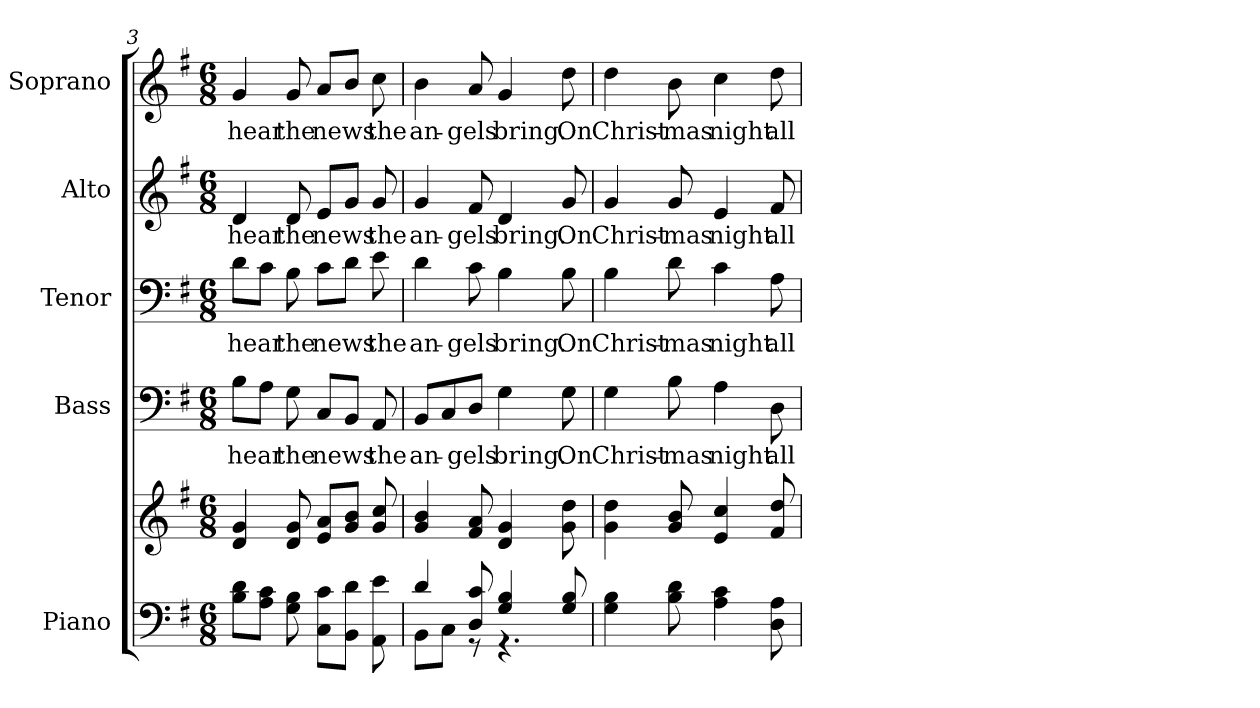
**kern	**kern	**kern	**text	**kern	**text	**kern	**text	**kern	**text
*part5	*part5	*part4	*part4	*part3	*part3	*part2	*part2	*part1	*part1
*staff6	*staff5	*staff4	*staff4	*staff3	*staff3	*staff2	*staff2	*staff1	*staff1
*I"Piano	*	*I"Bass	*	*I"Tenor	*	*I"Alto	*	*I"Soprano	*
*I'Pno.	*	*I'B.	*	*I'T.	*	*I'A.	*	*I'S.	*
!!LO:PB:g=z
*clefF4	*clefG2	*clefF4	*	*clefF4	*	*clefG2	*	*clefG2	*
*k[f#]	*k[f#]	*k[f#]	*	*k[f#]	*	*k[f#]	*	*k[f#]	*
*G:	*G:	*G:	*	*G:	*	*G:	*	*G:	*
*M6/8	*M6/8	*M6/8	*	*M6/8	*	*M6/8	*	*M6/8	*
=3	=3	=3	=3	=3	=3	=3	=3	=3	=3
!	!	!	!LO:LY:b:color=#000000	!	!	!	!	!	!
!	!	!	!	!	!LO:LY:b:color=#000000	!	!	!	!
!	!	!	!	!	!	!	!LO:LY:b:color=#000000	!	!
!	!	!	!	!	!	!	!	!	!LO:LY:b:color=#000000
8Bi\ 8diL	4di/ 4gi	8Bi\L	hear	8di\L	hear	4di/	hear	4gi/	hear
8Ai\ 8ciJ	.	8Ai\J	.	8ci\J	.	.	.	.	.
!	!	!	!LO:LY:b:color=#000000	!	!	!	!	!	!
!	!	!	!	!	!LO:LY:b:color=#000000	!	!	!	!
!	!	!	!	!	!	!	!LO:LY:b:color=#000000	!	!
!	!	!	!	!	!	!	!	!	!LO:LY:b:color=#000000
8Gi\ 8Bi	8di/ 8gi	8Gi\	the	8Bi\	the	8di/	the	8gi/	the
!	!	!	!LO:LY:b:color=#000000	!	!	!	!	!	!
!	!	!	!	!	!LO:LY:b:color=#000000	!	!	!	!
!	!	!	!	!	!	!	!LO:LY:b:color=#000000	!	!
!	!	!	!	!	!	!	!	!	!LO:LY:b:color=#000000
8Ci\ 8ciL	8ei/ 8aiL	8Ci/L	news	8ci\L	news	8ei/L	news	8ai/L	news
8BBi\ 8diJ	8gi/ 8biJ	8BBi/J	.	8di\J	.	8gi/J	.	8bi/J	.
!	!	!	!LO:LY:b:color=#000000	!	!	!	!	!	!
!	!	!	!	!	!LO:LY:b:color=#000000	!	!	!	!
!	!	!	!	!	!	!	!LO:LY:b:color=#000000	!	!
!	!	!	!	!	!	!	!	!	!LO:LY:b:color=#000000
8AAi\ 8ei	8gi/ 8cci	8AAi/	the	8ei\	the	8gi/	the	8cci\	the
=4	=4	=4	=4	=4	=4	=4	=4	=4	=4
*^	*	*	*	*	*	*	*	*	*
!	!	!	!	!LO:LY:b:color=#000000	!	!	!	!	!	!
!	!	!	!	!	!	!LO:LY:b:color=#000000	!	!	!	!
!	!	!	!	!	!	!	!	!LO:LY:b:color=#000000	!	!
!	!	!	!	!	!	!	!	!	!	!LO:LY:b:color=#000000
4di/	8BBi\L	4gi/ 4bi	8BBi/L	an-	4di\	an-	4gi/	an-	4bi\	an-
.	8Ci\J	.	8Ci/	.	.	.	.	.	.	.
!	!	!	!	!LO:LY:b:color=#000000	!	!	!	!	!	!
!	!	!	!	!	!	!LO:LY:b:color=#000000	!	!	!	!
!	!	!	!	!	!	!	!	!LO:LY:b:color=#000000	!	!
!	!	!	!	!	!	!	!	!	!	!LO:LY:b:color=#000000
8Di/ 8ci	8r	8f#i/ 8ai	8Di/J	-gels	8ci\	-gels	8f#i/	-gels	8ai/	-gels
!	!	!	!	!LO:LY:b:color=#000000	!	!	!	!	!	!
!	!	!	!	!	!	!LO:LY:b:color=#000000	!	!	!	!
!	!	!	!	!	!	!	!	!LO:LY:b:color=#000000	!	!
!	!	!	!	!	!	!	!	!	!	!LO:LY:b:color=#000000
4Gi/ 4Bi	4.r	4di/ 4gi	4Gi\	bring.	4Bi\	bring.	4di/	bring.	4gi/	bring.
!	!	!	!	!LO:LY:b:color=#000000	!	!	!	!	!	!
!	!	!	!	!	!	!LO:LY:b:color=#000000	!	!	!	!
!	!	!	!	!	!	!	!	!LO:LY:b:color=#000000	!	!
!	!	!	!	!	!	!	!	!	!	!LO:LY:b:color=#000000
8Gi/ 8Bi	.	8gi\ 8ddi	8Gi\	On	8Bi\	On	8gi/	On	8ddi\	On
*v	*v	*	*	*	*	*	*	*	*	*
!!LO:PB:g=z
=5	=5	=5	=5	=5	=5	=5	=5	=5	=5
!	!	!	!LO:LY:b:color=#000000	!	!	!	!	!	!
!	!	!	!	!	!LO:LY:b:color=#000000	!	!	!	!
!	!	!	!	!	!	!	!LO:LY:b:color=#000000	!	!
!	!	!	!	!	!	!	!	!	!LO:LY:b:color=#000000
4Gi\ 4Bi	4gi\ 4ddi	4Gi\	Christ-	4Bi\	Christ-	4gi/	Christ-	4ddi\	Christ-
!	!	!	!LO:LY:b:color=#000000	!	!	!	!	!	!
!	!	!	!	!	!LO:LY:b:color=#000000	!	!	!	!
!	!	!	!	!	!	!	!LO:LY:b:color=#000000	!	!
!	!	!	!	!	!	!	!	!	!LO:LY:b:color=#000000
8Bi\ 8di	8gi/ 8bi	8Bi\	-mas	8di\	-mas	8gi/	-mas	8bi\	-mas
!	!	!	!LO:LY:b:color=#000000	!	!	!	!	!	!
!	!	!	!	!	!LO:LY:b:color=#000000	!	!	!	!
!	!	!	!	!	!	!	!LO:LY:b:color=#000000	!	!
!	!	!	!	!	!	!	!	!	!LO:LY:b:color=#000000
4Ai\ 4ci	4ei/ 4cci	4Ai\	night	4ci\	night	4ei/	night	4cci\	night
!	!	!	!LO:LY:b:color=#000000	!	!	!	!	!	!
!	!	!	!	!	!LO:LY:b:color=#000000	!	!	!	!
!	!	!	!	!	!	!	!LO:LY:b:color=#000000	!	!
!	!	!	!	!	!	!	!	!	!LO:LY:b:color=#000000
8Di\ 8Ai	8f#i/ 8ddi	8Di\	all	8Ai\	all	8f#i/	all	8ddi\	all
=	=	=	=	=	=	=	=	=	=
*-	*-	*-	*-	*-	*-	*-	*-	*-	*-
